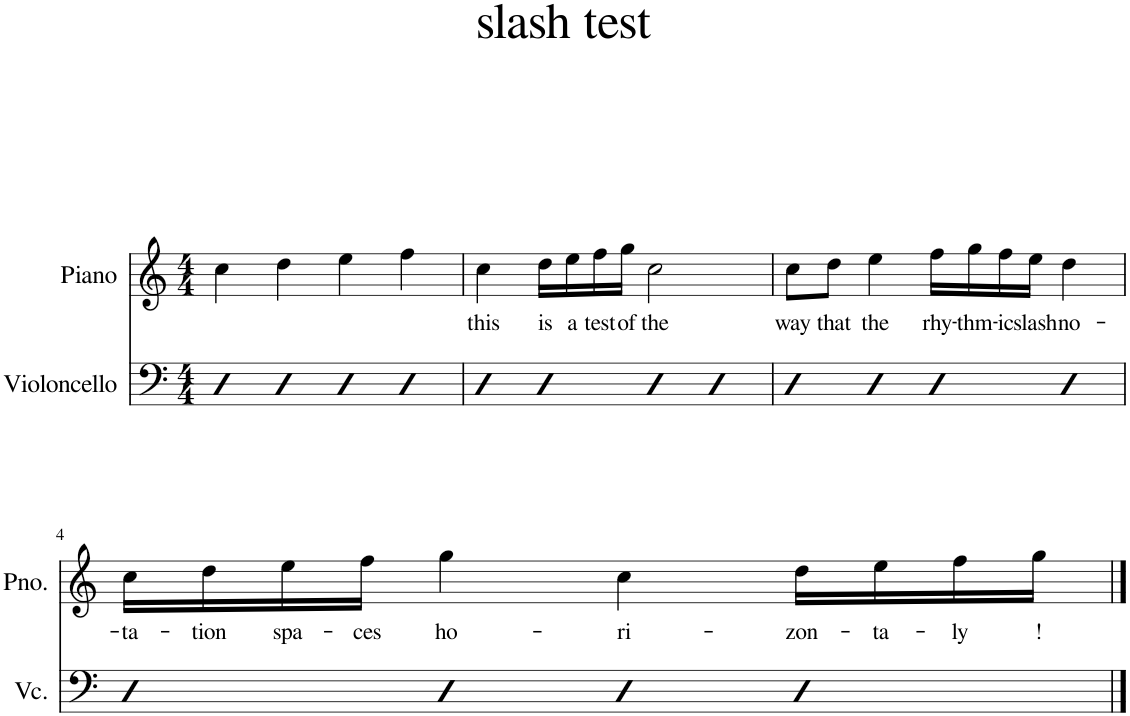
**kern	**kern	**text
*part2	*part1	*part1
*staff2	*staff1	*staff1
*I"Violoncello	*I"Piano	*
*I'Vc.	*I'Pno.	*
*clefF4	*clefG2	*
*k[]	*k[]	*
*M4/4	*M4/4	*
=1	=1	=1
4D	4cc\	.
4D	4dd\	.
4D	4ee\	.
4D	4ff\	.
=2	=2	=2
!	!	!LO:LY:b
4D	4cc\	this
!	!	!LO:LY:b
4D	16dd\LL	is
!	!	!LO:LY:b
.	16ee\	a
!	!	!LO:LY:b
.	16ff\	test
!	!	!LO:LY:b
.	16gg\JJ	of
!	!	!LO:LY:b
4D	2cc\	the
4D	.	.
=3	=3	=3
!	!	!LO:LY:b
4D	8cc\L	way
!	!	!LO:LY:b
.	8dd\J	that
!	!	!LO:LY:b
4D	4ee\	the
!	!	!LO:LY:b
4D	16ff\LL	rhy-
!	!	!LO:LY:b
.	16gg\	-thm-
!	!	!LO:LY:b
.	16ff\	-ic
!	!	!LO:LY:b
.	16ee\JJ	slash
!	!	!LO:LY:b
4D	4dd\	no-
!!LO:LB:g=z
=4	=4	=4
!	!	!LO:LY:b
4D	16cc\LL	-ta-
!	!	!LO:LY:b
.	16dd\	-tion
!	!	!LO:LY:b
.	16ee\	spa-
!	!	!LO:LY:b
.	16ff\JJ	-ces
!	!	!LO:LY:b
4D	4gg\	ho-
!	!	!LO:LY:b
4D	4cc\	-ri-
!	!	!LO:LY:b
4D	16dd\LL	-zon-
!	!	!LO:LY:b
.	16ee\	-ta-
!	!	!LO:LY:b
.	16ff\	-ly
!	!	!LO:LY:b
.	16gg\JJ	\!
==	==	==
*-	*-	*-
